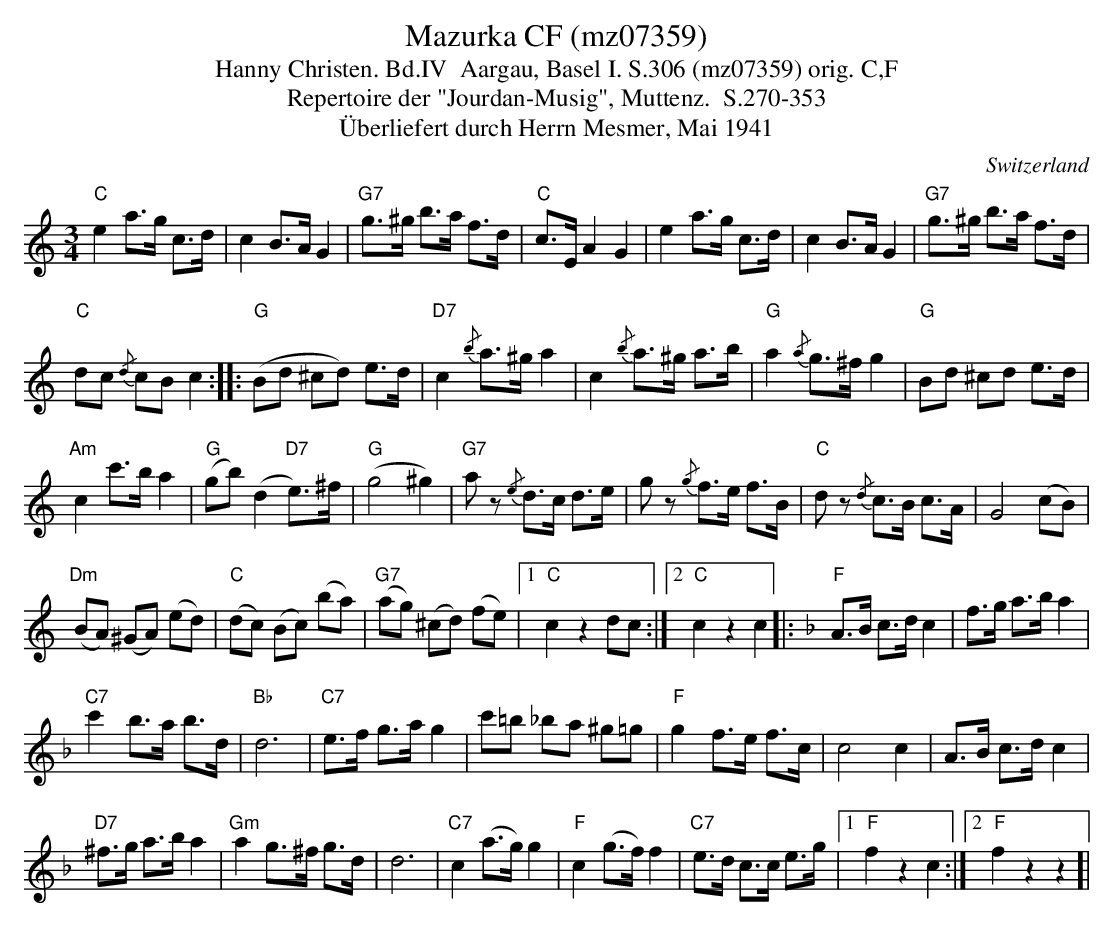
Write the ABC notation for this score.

X:1
T:Mazurka CF (mz07359)
T:Hanny Christen. Bd.IV  Aargau, Basel I. S.306 (mz07359) orig. C,F
T: Repertoire der "Jourdan-Musig", Muttenz.  S.270-353
T:Überliefert durch Herrn Mesmer, Mai 1941
M:3/4
L:1/8
O:Switzerland
K:C major
"C"e2 a>g c>d | c2 B>AG2 | "G7"g>^g b>a f>d | "C"c>E A2G2 | e2a>g c>d | c2 B>AG2 | "G7"g>^g b>a f>d |
"C"dc {/d}cB c2 :: ("G"Bd ^cd) e>d | "D7"c2 {/b}a>^ga2 | c2 {/b}a>^g a>b | "G"a2 {/a}g>^fg2 | "G"Bd ^cd e>d |
"Am"c2 c'>ba2 | ("G"gb) (d2"D7"e>)^f | ("G"g4^g2) | "G7"az {/e}d>c d>e | gz {/g}f>e f>B | "C"dz {/d}c>B c>A | G4 (cB) |
("Dm"BA) (^GA) (ed) | ("C"dc) (Bc) (ba) | ("G7"ag) (^cd) (fe) |1 "C"c2z2dc :|2 "C"c2z2c2 |: [K:F] "F"A>B c>dc2 | f>g a>ba2 |
"C7"c'2 b>a b>d | "Bb"d6 | "C7"e>f g>ag2 | c'=b _ba ^g=g | "F"g2f>e f>c | c4c2 | A>B c>dc2 |
"D7"^f>g a>ba2 | "Gm"a2 g>^f g>d | d6 | "C7"c2 (a>g)g2 | "F"c2(g>f)f2 | "C7"e>d c>c e>g |1 "F"f2z2c2 :|2 "F"f2z2z2 ]|
